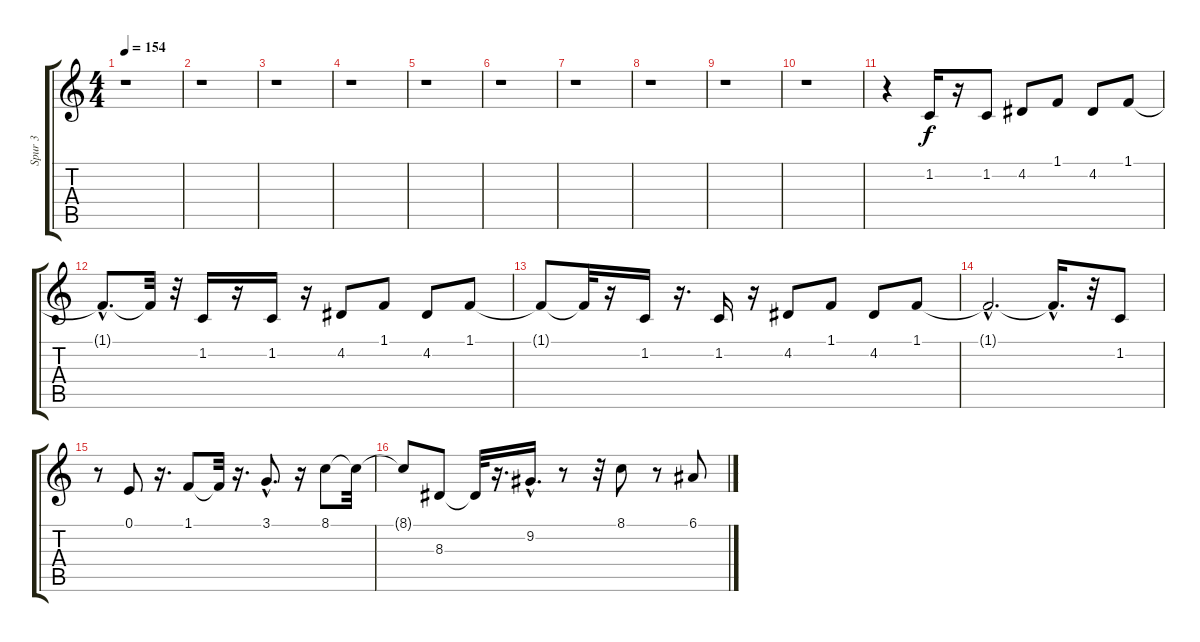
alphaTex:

\track ("Spur 3" "Spur 3") {instrument acousticgrandpiano}
\staff {score tabs}
\tuning (E4 B3 G3 D3 A2 E2) {hide}
\ts (4 4)
\tempo 154
\clef g2
\ks c
r.1{dy f} |
r.1 |
r.1 |
r.1 |
r.1 |
r.1 |
r.1 |
r.1 |
r.1 |
r.1 |
r.4 1.2.16 r.16 1.2.8 4.2.8 1.1.8 4.2.8 1.1.8 |
1.1{hac t}.8{d} 1.1{t}.32 r.32 1.2.16 r.16 1.2.16 r.16 4.2.8 1.1.8 4.2.8 1.1.8 |
1.1{t}.8 1.1{t}.32 r.16 1.2.16 r.16{d} 1.2.16 r.16 4.2.8 1.1.8 4.2.8 1.1.8 |
1.1{hac t}.2{d} 1.1{hac t}.16{d} r.32 1.2.8 |
r.8 0.1.8 r.16{d} 1.1.8 1.1{t}.32 r.16{d} 3.1{hac}.8{d} r.16 8.1.8 8.1{t}.32 |
8.1{t}.8 8.3.8 8.3{t}.32 r.16{d} 9.2{hac}.16{d} r.8 r.32 8.1.8 r.8 6.1.8
